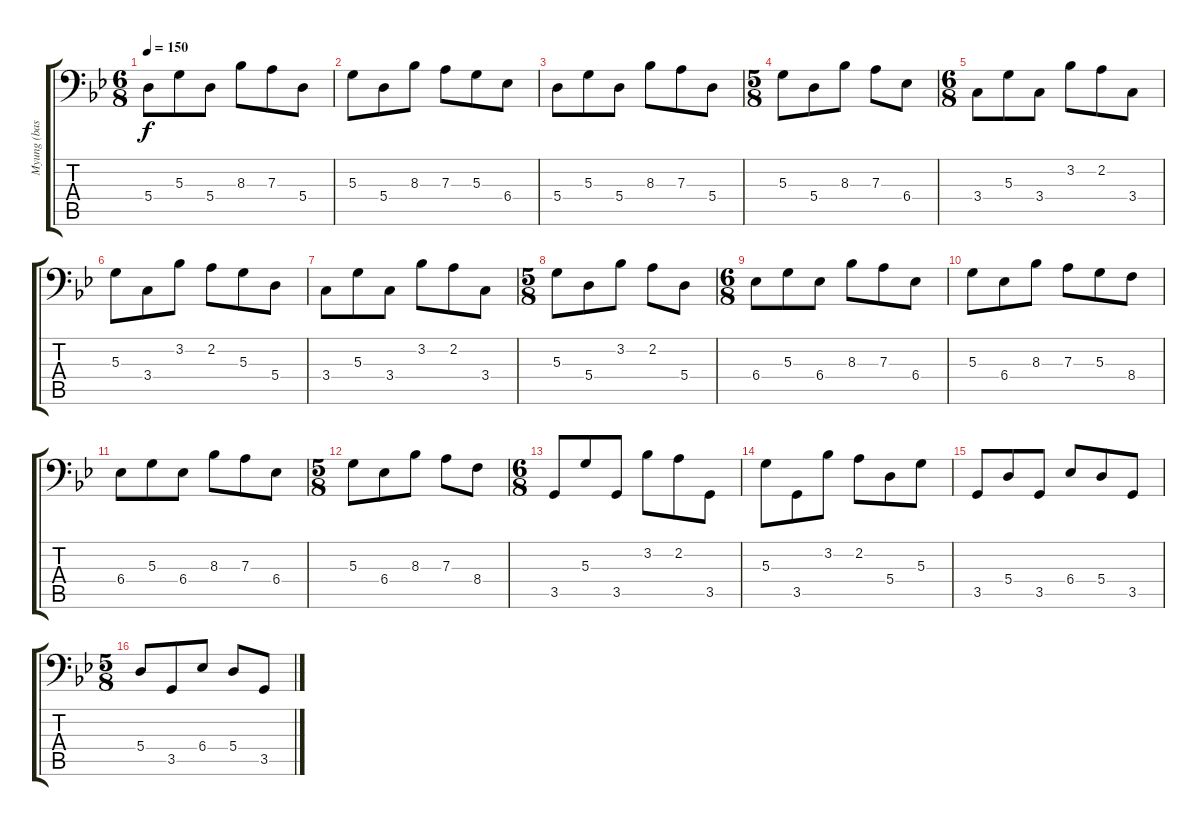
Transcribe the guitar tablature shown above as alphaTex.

\track ("Myung (bass)" "Myung (bas") {instrument electricbassfinger}
\staff {score tabs}
\tuning (C3 G2 D2 A1 E1 A0) {hide}
\ts (6 8)
\tempo 150
\clef f4
\ks gminor
5.4.8{dy f} 5.3.8 5.4.8 8.3.8 7.3.8 5.4.8 |
5.3.8 5.4.8 8.3.8 7.3.8 5.3.8 6.4.8 |
5.4.8 5.3.8 5.4.8 8.3.8 7.3.8 5.4.8 |
\ts (5 8)
5.3.8 5.4.8 8.3.8 7.3.8 6.4.8 |
\ts (6 8)
3.4.8 5.3.8 3.4.8 3.2.8 2.2.8 3.4.8 |
5.3.8 3.4.8 3.2.8 2.2.8 5.3.8 5.4.8 |
3.4.8 5.3.8 3.4.8 3.2.8 2.2.8 3.4.8 |
\ts (5 8)
5.3.8 5.4.8 3.2.8 2.2.8 5.4.8 |
\ts (6 8)
6.4.8 5.3.8 6.4.8 8.3.8 7.3.8 6.4.8 |
5.3.8 6.4.8 8.3.8 7.3.8 5.3.8 8.4.8 |
6.4.8 5.3.8 6.4.8 8.3.8 7.3.8 6.4.8 |
\ts (5 8)
5.3.8 6.4.8 8.3.8 7.3.8 8.4.8 |
\ts (6 8)
3.5.8 5.3.8 3.5.8 3.2.8 2.2.8 3.5.8 |
5.3.8 3.5.8 3.2.8 2.2.8 5.4.8 5.3.8 |
3.5.8 5.4.8 3.5.8 6.4.8 5.4.8 3.5.8 |
\ts (5 8)
5.4.8 3.5.8 6.4.8 5.4.8 3.5.8
